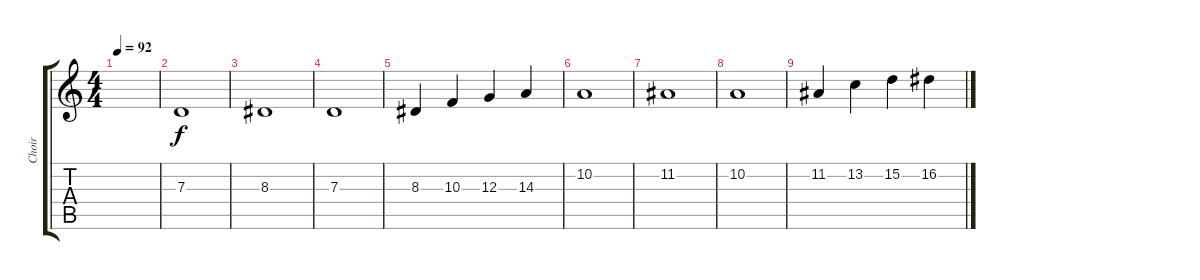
\track ("Choir" "Choir") {instrument choiraahs}
\staff {score tabs}
\tuning (E4 B3 G3 D3 A2 E2) {hide}
\ts (4 4)
\tempo 92
\clef g2
\ks c
|
7.3.1{volume 9} |
8.3.1 |
7.3.1 |
8.3.4 10.3.4 12.3.4 14.3.4 |
10.2.1 |
11.2.1 |
10.2.1 |
11.2.4 13.2.4 15.2.4 16.2.4
